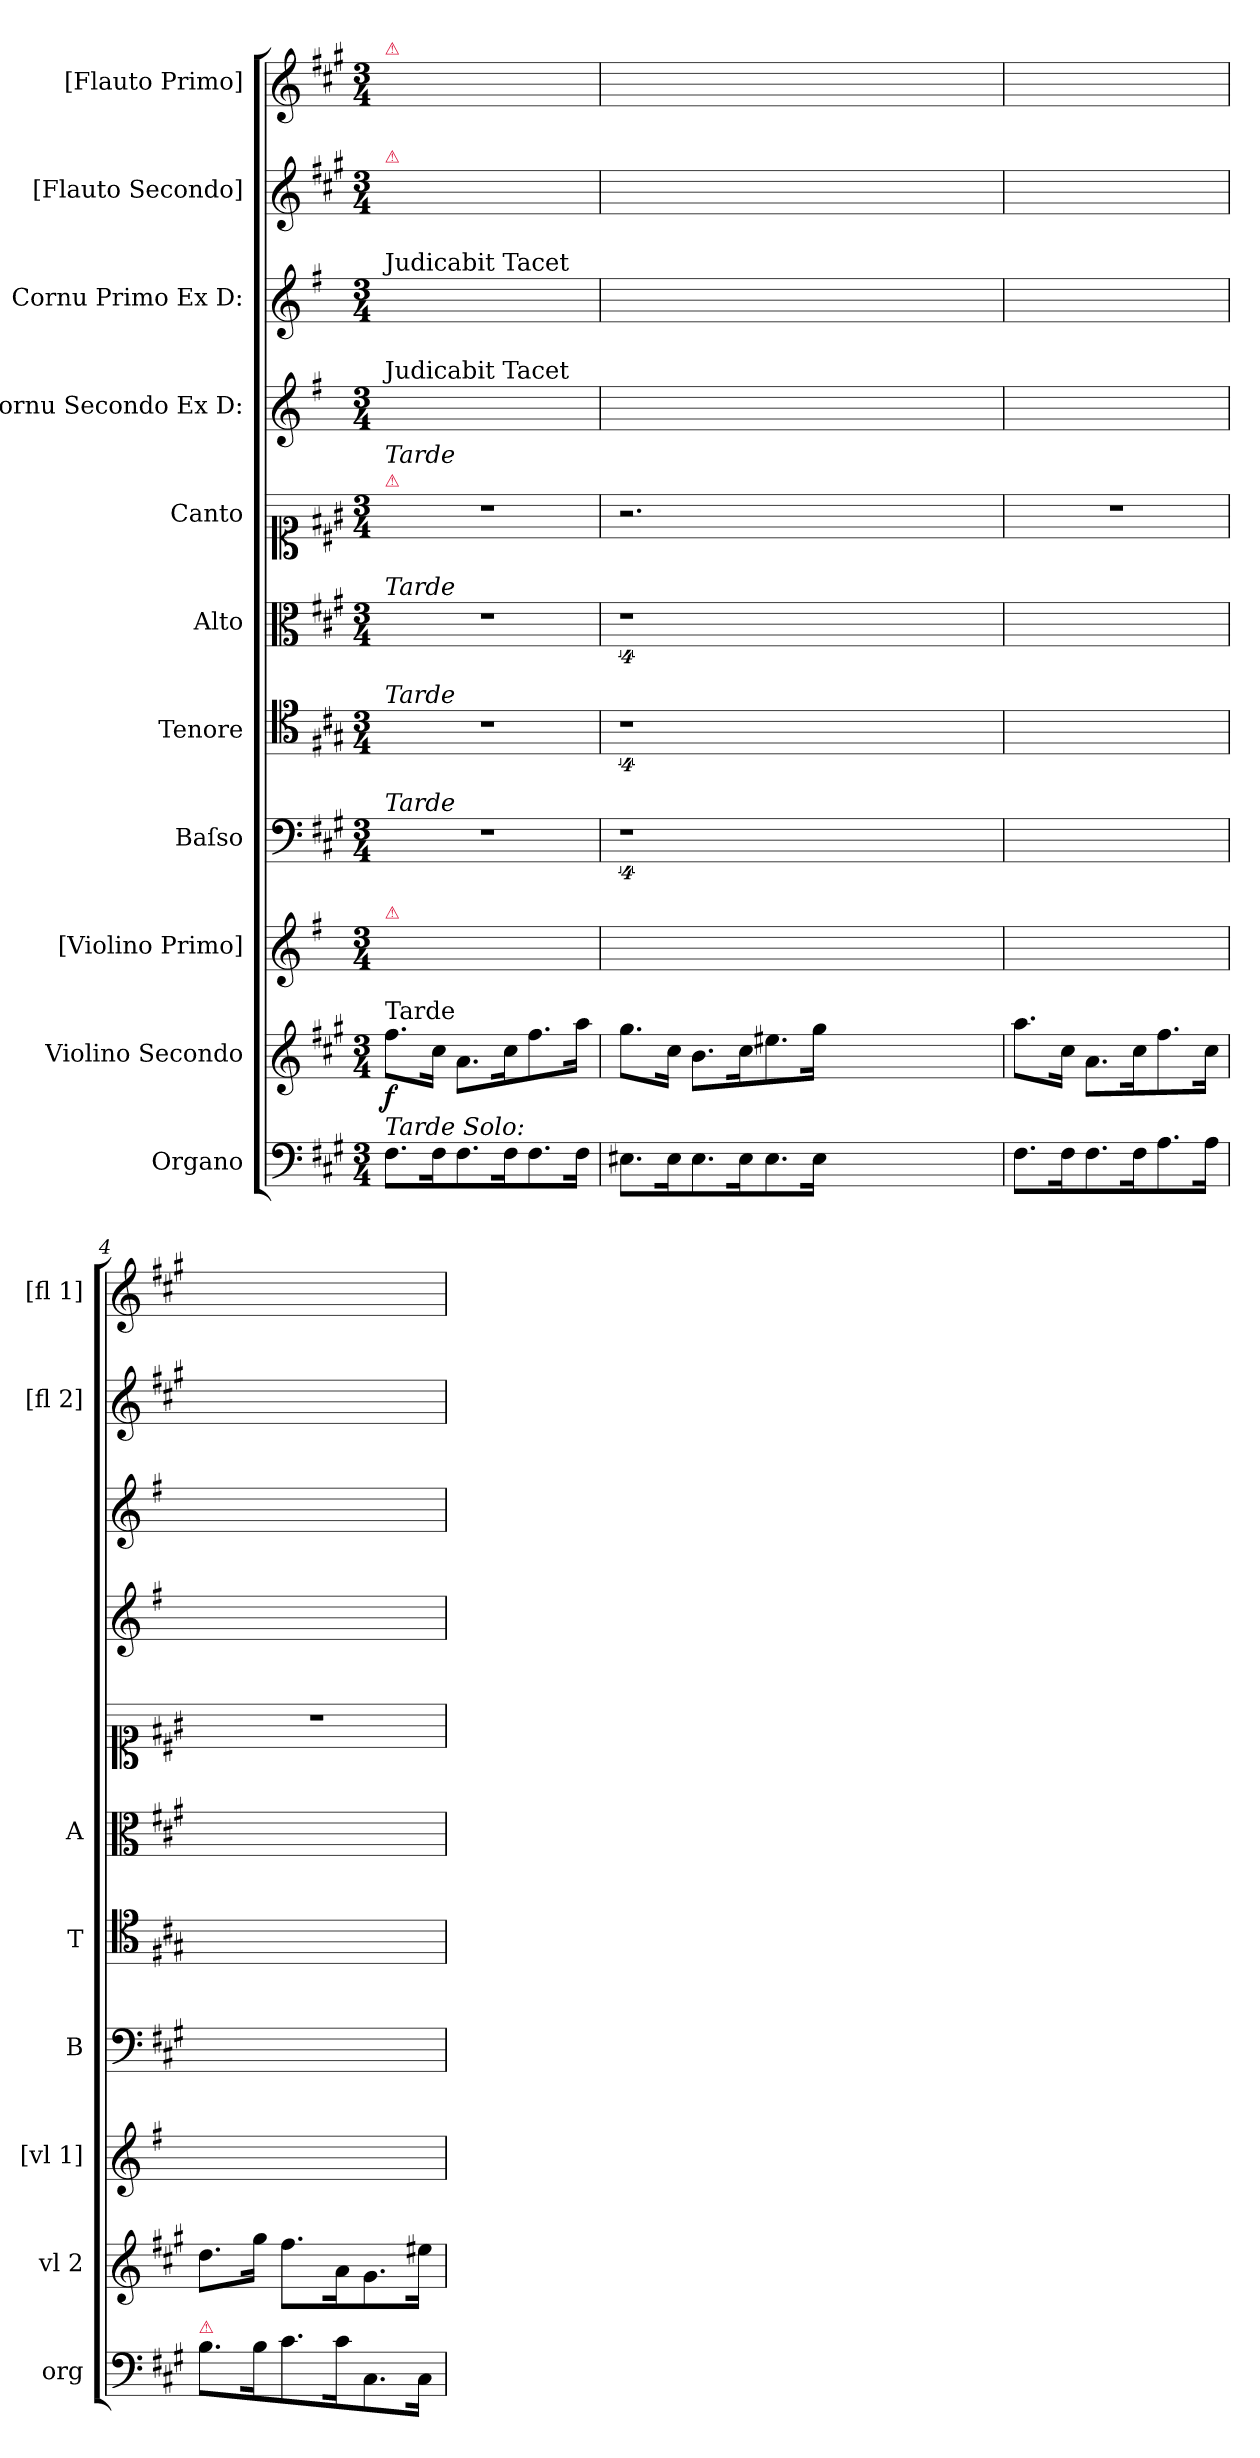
**kern	**kern	**dynam	**kern	**kern	**kern	**kern	**kern	**kern	**kern	**kern	**kern
*part11	*part10	*part10	*part9	*part8	*part7	*part6	*part5	*part4	*part3	*part2	*part1
*staff11	*staff10	*staff10	*staff9	*staff8	*staff7	*staff6	*staff5	*staff4	*staff3	*staff2	*staff1
*I"Organo	*I"Violino Secondo	*	*I"[Violino Primo]	*I"Baſso	*I"Tenore	*I"Alto	*I"Canto	*I"Cornu Secondo Ex D:	*I"Cornu Primo Ex D:	*I"[Flauto Secondo]	*I"[Flauto Primo]
*I'org	*I'vl 2	*	*I'[vl 1]	*I'B	*I'T	*I'A	*	*	*	*I'[fl 2]	*I'[fl 1]
*clefF4	*clefG2	*	*clefG2	*clefF4	*clefC4	*clefC3	*clefC1	*clefG2	*clefG2	*clefG2	*clefG2
*	*	*	*ITrd-1c-2	*	*	*	*	*ITrd-1c-2	*ITrd-1c-2	*	*
*k[f#c#g#]	*k[f#c#g#]	*	*k[f#c#g#]	*k[f#c#g#]	*k[f#c#g#]	*k[f#c#g#]	*k[f#c#g#]	*k[f#c#g#]	*k[f#c#g#]	*k[f#c#g#]	*k[f#c#g#]
*f#:	*f#:	*	*f#:	*f#:	*f#:	*f#:	*f#:	*f#:	*f#:	*f#:	*f#:
*M3/4	*M3/4	*	*M3/4	*M3/4	*M3/4	*M3/4	*M3/4	*M3/4	*M3/4	*M3/4	*M3/4
=1	=1	=1	=1	=1	=1	=1	=1	=1	=1	=1	=1
!	!	!	!	!	!	!	!	!	!	!	!LO:TX:a:color=crimson:t=⚠
!	!	!	!	!	!	!	!	!	!	!LO:TX:a:color=crimson:t=⚠	!
!	!	!	!	!	!	!	!	!	!LO:TX:a:t=Judicabit Tacet	!	!
!	!	!	!	!	!	!	!	!LO:TX:a:t=Judicabit Tacet	!	!	!
!	!	!	!	!	!	!	!LO:TX:a:color=crimson:t=⚠	!	!	!	!
!	!	!	!	!	!	!	!LO:TX:a:i:t=Tarde	!	!	!	!
!	!	!	!	!	!	!LO:TX:a:i:t=Tarde	!	!	!	!	!
!	!	!	!	!	!LO:TX:a:i:t=Tarde	!	!	!	!	!	!
!	!	!	!	!LO:TX:a:i:t=Tarde	!	!	!	!	!	!	!
!	!	!	!LO:TX:a:color=crimson:t=⚠	!	!	!	!	!	!	!	!
!	!LO:TX:a:t=Tarde	!	!	!	!	!	!	!	!	!	!
!LO:TX:a:i:t=Tarde Solo&colon;	!	!	!	!	!	!	!	!	!	!	!
8.F#\L	8.ff#\L	f.	2.ryy	2.r	2.r	2.r	2.r	2.ryy	2.ryy	2.ryy	2.ryy
16F#\K	16cc#\Jk	.	.	.	.	.	.	.	.	.	.
8.F#\	8.a\L	.	.	.	.	.	.	.	.	.	.
16F#\K	16cc#\K	.	.	.	.	.	.	.	.	.	.
8.F#\	8.ff#\	.	.	.	.	.	.	.	.	.	.
16F#\Jk	16aa\Jk	.	.	.	.	.	.	.	.	.	.
=2	=2	=2	=2	=2	=2	=2	=2	=2	=2	=2	=2
8.E#X\L	8.gg#\L	.	2.ryy	4%9r	4%9r	4%9r	2.r	2.ryy	2.ryy	2.ryy	2.ryy
16E#\K	16cc#\Jk	.	.	.	.	.	.	.	.	.	.
8.E#\	8.b\L	.	.	.	.	.	.	.	.	.	.
16E#\K	16cc#\K	.	.	.	.	.	.	.	.	.	.
8.E#\	8.ee#X\	.	.	.	.	.	.	.	.	.	.
16E#\Jk	16gg#\Jk	.	.	.	.	.	.	.	.	.	.
1.ryy	1.ryy	.	1.ryy	.	.	.	1.ryy	1.ryy	1.ryy	1.ryy	1.ryy
=3	=3	=3	=3	=3	=3	=3	=3	=3	=3	=3	=3
8.F#\L	8.aa\L	.	2.ryy	2.ryy	2.ryy	2.ryy	2.r	2.ryy	2.ryy	2.ryy	2.ryy
16F#\K	16cc#\Jk	.	.	.	.	.	.	.	.	.	.
8.F#\	8.a\L	.	.	.	.	.	.	.	.	.	.
16F#\K	16cc#\K	.	.	.	.	.	.	.	.	.	.
8.A\	8.ff#\	.	.	.	.	.	.	.	.	.	.
16A\Jk	16cc#\Jk	.	.	.	.	.	.	.	.	.	.
=4	=4	=4	=4	=4	=4	=4	=4	=4	=4	=4	=4
!LO:TX:a:color=crimson:t=⚠	!	!	!	!	!	!	!	!	!	!	!
8.B\L	8.dd\L	.	2.ryy	2.ryy	2.ryy	2.ryy	2.r	2.ryy	2.ryy	2.ryy	2.ryy
16B\K	16gg#\Jk	.	.	.	.	.	.	.	.	.	.
8.c#\	8.ff#\L	.	.	.	.	.	.	.	.	.	.
16c#\K	16a\K	.	.	.	.	.	.	.	.	.	.
8.C#/	8.g#\	.	.	.	.	.	.	.	.	.	.
16C#/Jk	16ee#X\Jk	.	.	.	.	.	.	.	.	.	.
=	=	=	=	=	=	=	=	=	=	=	=
*-	*-	*-	*-	*-	*-	*-	*-	*-	*-	*-	*-
